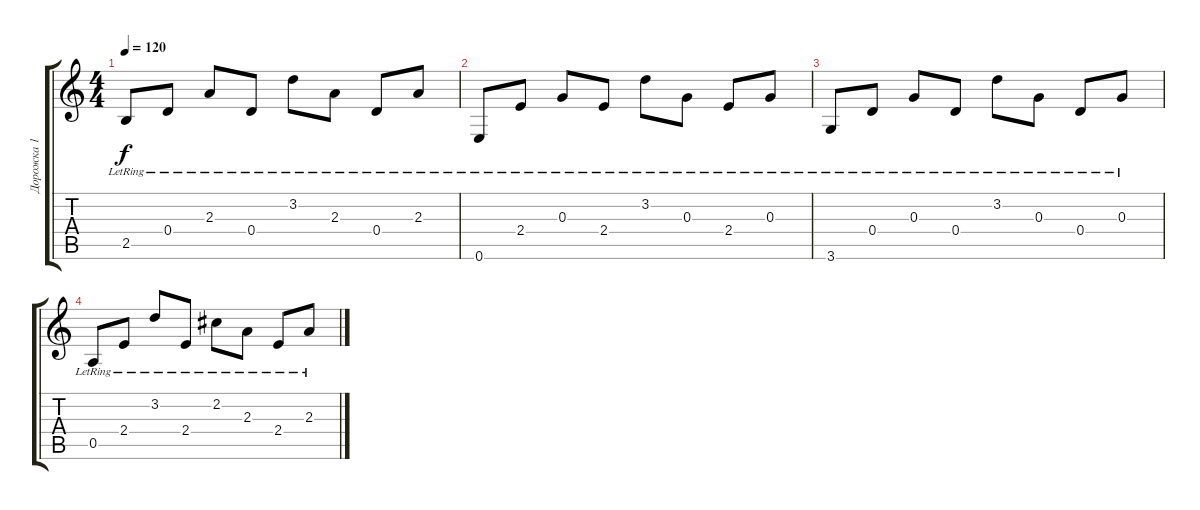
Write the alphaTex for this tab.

\track ("Дорожка 1" "Дорожка 1") {instrument acousticguitarsteel}
\staff {score tabs}
\tuning (E4 B3 G3 D3 A2 E2) {hide}
\ts (4 4)
\tempo 120
\clef g2
\ks c
2.5{lr}.8{dy f} 0.4{lr}.8 2.3{lr}.8 0.4{lr}.8 3.2{lr}.8 2.3{lr}.8 0.4{lr}.8 2.3{lr}.8 |
0.6{lr}.8 2.4{lr}.8 0.3{lr}.8 2.4{lr}.8 3.2{lr}.8 0.3{lr}.8 2.4{lr}.8 0.3{lr}.8 |
3.6{lr}.8 0.4{lr}.8 0.3{lr}.8 0.4{lr}.8 3.2{lr}.8 0.3{lr}.8 0.4{lr}.8 0.3{lr}.8 |
0.5{lr}.8 2.4{lr}.8 3.2{lr}.8 2.4{lr}.8 2.2{lr}.8 2.3{lr}.8 2.4{lr}.8 2.3{lr}.8
